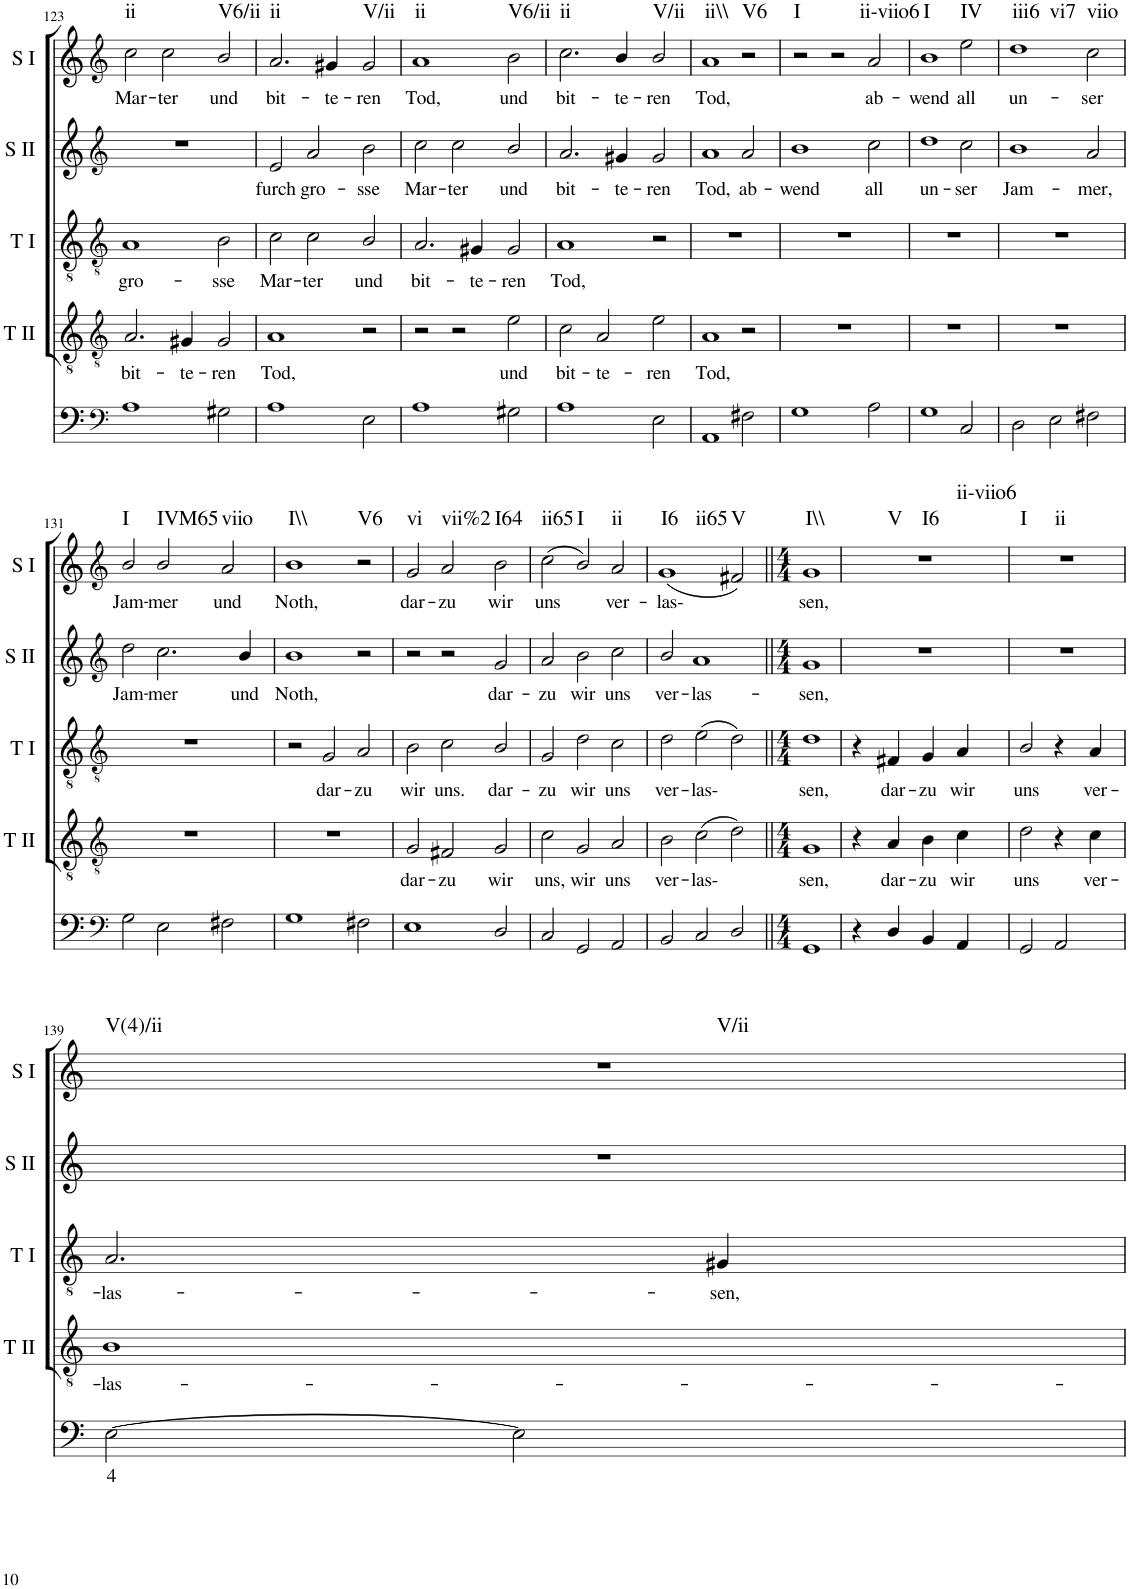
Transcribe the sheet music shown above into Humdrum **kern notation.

**kern	**text	**kern	**text	**kern	**text	**kern	**text	**kern	**text	**harte
*part5	*part5	*part4	*part4	*part3	*part3	*part2	*part2	*part1	*part1	*part1
*staff5	*staff5	*staff4	*staff4	*staff3	*staff3	*staff2	*staff2	*staff1	*staff1	*
*I"Continuo	*	*I"Tenor II	*	*I"Tenor I	*	*I"Soprano II	*	*I"Soprano I	*	*
*	*	*I'T II	*	*I'T I	*	*I'S II	*	*I'S I	*	*
!!LO:PB:g=z
*clefF4	*	*clefGv2	*	*clefGv2	*	*clefG2	*	*clefG2	*	*
*k[]	*	*k[]	*	*k[]	*	*k[]	*	*k[]	*	*
*M3/2	*	*M3/2	*	*M3/2	*	*M3/2	*	*M3/2	*	*
=123	=123	=123	=123	=123	=123	=123	=123	=123	=123	=123
!	!	!	!LO:LY:b	!	!LO:LY:b	!	!	!	!LO:LY:b	!LO:H:kt=ii
1A	.	2.A/	bit-	1A	gro-	1.r	.	2cc\	Mar-	N
!	!	!	!	!	!	!	!	!	!LO:LY:b	!
.	.	.	.	.	.	.	.	2cc\	ter	.
!	!	!	!LO:LY:b	!	!	!	!	!	!	!
.	.	4G#X/	te-	.	.	.	.	.	.	.
!	!	!	!LO:LY:b	!	!LO:LY:b	!	!	!	!LO:LY:b	!LO:H:kt=V6/ii
2G#X\	.	2G#/	ren	2B\	sse	.	.	2b/	und	N
=124	=124	=124	=124	=124	=124	=124	=124	=124	=124	=124
!	!	!	!LO:LY:b	!	!LO:LY:b	!	!LO:LY:b	!	!LO:LY:b	!LO:H:kt=ii
1A	.	1A	Tod,	2c\	Mar-	2e/	furch	2.a/	bit-	N
!	!	!	!	!	!LO:LY:b	!	!LO:LY:b	!	!	!
.	.	.	.	2c\	ter	2a/	gro-	.	.	.
!	!	!	!	!	!	!	!	!	!LO:LY:b	!
.	.	.	.	.	.	.	.	4g#X/	te-	.
!	!	!	!	!	!LO:LY:b	!	!LO:LY:b	!	!LO:LY:b	!LO:H:kt=V/ii
2E\	.	2r	.	2B/	und	2b\	sse	2g#/	ren	N
=125	=125	=125	=125	=125	=125	=125	=125	=125	=125	=125
!	!	!	!	!	!LO:LY:b	!	!LO:LY:b	!	!LO:LY:b	!LO:H:kt=ii
1A	.	2r	.	2.A/	bit-	2cc\	Mar-	1a	Tod,	N
!	!	!	!	!	!	!	!LO:LY:b	!	!	!
.	.	2r	.	.	.	2cc\	ter	.	.	.
!	!	!	!	!	!LO:LY:b	!	!	!	!	!
.	.	.	.	4G#X/	te-	.	.	.	.	.
!	!	!	!LO:LY:b	!	!LO:LY:b	!	!LO:LY:b	!	!LO:LY:b	!LO:H:kt=V6/ii
2G#X\	.	2e\	und	2G#/	ren	2b/	und	2b\	und	N
=126	=126	=126	=126	=126	=126	=126	=126	=126	=126	=126
!	!	!	!LO:LY:b	!	!LO:LY:b	!	!LO:LY:b	!	!LO:LY:b	!LO:H:kt=ii
1A	.	2c\	bit-	1A	Tod,	2.a/	bit-	2.cc\	bit-	N
!	!	!	!LO:LY:b	!	!	!	!	!	!	!
.	.	2A/	te-	.	.	.	.	.	.	.
!	!	!	!	!	!	!	!LO:LY:b	!	!LO:LY:b	!
.	.	.	.	.	.	4g#X/	te-	4b/	te-	.
!	!	!	!LO:LY:b	!	!	!	!LO:LY:b	!	!LO:LY:b	!LO:H:kt=V/ii
2E\	.	2e\	ren	2r	.	2g#/	ren	2b/	ren	N
=127	=127	=127	=127	=127	=127	=127	=127	=127	=127	=127
!	!	!	!LO:LY:b	!	!	!	!LO:LY:b	!	!LO:LY:b	!LO:H:kt=ii\\
1AA	.	1A	Tod,	1.r	.	1a	Tod,	1a	Tod,	N
!	!	!	!	!	!	!	!LO:LY:b	!	!	!LO:H:kt=V6
2F#X\	.	2r	.	.	.	2a/	ab-	2r	.	N
=128	=128	=128	=128	=128	=128	=128	=128	=128	=128	=128
!	!	!	!	!	!	!	!LO:LY:b	!	!	!LO:H:kt=I
1G	.	1.r	.	1.r	.	1b	wend	2r	.	N
.	.	.	.	.	.	.	.	2r	.	.
!	!	!	!	!	!	!	!LO:LY:b	!	!LO:LY:b	!LO:H:kt=ii-viio6
2A\	.	.	.	.	.	2cc\	all	2a/	ab-	N
=129	=129	=129	=129	=129	=129	=129	=129	=129	=129	=129
!	!	!	!	!	!	!	!LO:LY:b	!	!LO:LY:b	!LO:H:kt=I
1G	.	1.r	.	1.r	.	1dd	un-	1b	wend	N
!	!	!	!	!	!	!	!LO:LY:b	!	!LO:LY:b	!LO:H:kt=IV
2C/	.	.	.	.	.	2cc\	ser	2ee\	all	N
=130	=130	=130	=130	=130	=130	=130	=130	=130	=130	=130
!	!	!	!	!	!	!	!LO:LY:b	!	!LO:LY:b	!LO:H:n=1:kt=iii6
!	!	!	!	!	!	!	!	!	!	!LO:H:n=2:kt=vi7
2D\	.	1.r	.	1.r	.	1b	Jam-	1dd	un-	N N
2E\	.	.	.	.	.	.	.	.	.	.
!	!	!	!	!	!	!	!LO:LY:b	!	!LO:LY:b	!LO:H:kt=viio
2F#X\	.	.	.	.	.	2a/	mer,	2cc\	ser	N
!!LO:LB:g=z
=131	=131	=131	=131	=131	=131	=131	=131	=131	=131	=131
*clefF4	*	*clefGv2	*	*clefGv2	*	*clefG2	*	*clefG2	*	*
!	!	!	!	!	!	!	!LO:LY:b	!	!LO:LY:b	!LO:H:kt=I
2G\	.	1.r	.	1.r	.	2dd\	Jam-	2b/	Jam-	N
!	!	!	!	!	!	!	!LO:LY:b	!	!LO:LY:b	!LO:H:kt=IVM65
2E\	.	.	.	.	.	2.cc\	mer	2b/	mer	N
!	!	!	!	!	!	!	!	!	!LO:LY:b	!LO:H:kt=viio
2F#X\	.	.	.	.	.	.	.	2a/	und	N
!	!	!	!	!	!	!	!LO:LY:b	!	!	!
.	.	.	.	.	.	4b/	und	.	.	.
=132	=132	=132	=132	=132	=132	=132	=132	=132	=132	=132
!	!	!	!	!	!	!	!LO:LY:b	!	!LO:LY:b	!LO:H:kt=I\\
1G	.	1.r	.	2r	.	1b	Noth,	1b	Noth,	N
!	!	!	!	!	!LO:LY:b	!	!	!	!	!
.	.	.	.	2G/	dar-	.	.	.	.	.
!	!	!	!	!	!LO:LY:b	!	!	!	!	!LO:H:kt=V6
2F#X\	.	.	.	2A/	zu	2r	.	2r	.	N
=133	=133	=133	=133	=133	=133	=133	=133	=133	=133	=133
!	!	!	!LO:LY:b	!	!LO:LY:b	!	!	!	!LO:LY:b	!LO:H:kt=vi
1E	.	2G/	dar-	2B\	wir	2r	.	2g/	dar-	N
!	!	!	!LO:LY:b	!	!LO:LY:b	!	!	!	!LO:LY:b	!LO:H:kt=vii%2
.	.	2F#X/	zu	2c\	uns.	2r	.	2a/	zu	N
!	!	!	!LO:LY:b	!	!LO:LY:b	!	!LO:LY:b	!	!LO:LY:b	!LO:H:kt=I64
2D/	.	2G/	wir	2B/	dar-	2g/	dar-	2b\	wir	N
=134	=134	=134	=134	=134	=134	=134	=134	=134	=134	=134
!	!	!	!LO:LY:b	!	!LO:LY:b	!	!LO:LY:b	!	!LO:LY:b	!LO:H:kt=ii65
2C/	.	2c\	uns,	2G/	zu	2a/	zu	(2cc\	uns	N
!	!	!	!LO:LY:b	!	!LO:LY:b	!	!LO:LY:b	!	!	!LO:H:kt=I
2GG/	.	2G/	wir	2d\	wir	2b\	wir	2b/)	.	N
!	!	!	!LO:LY:b	!	!LO:LY:b	!	!LO:LY:b	!	!LO:LY:b	!LO:H:kt=ii
2AA/	.	2A/	uns	2c\	uns	2cc\	uns	2a/	ver-	N
=135	=135	=135	=135	=135	=135	=135	=135	=135	=135	=135
!	!	!	!LO:LY:b	!	!LO:LY:b	!	!LO:LY:b	!	!LO:LY:b	!LO:H:n=1:kt=I6
!	!	!	!	!	!	!	!	!	!	!LO:H:n=2:kt=ii65
2BB/	.	2B\	ver-	2d\	ver-	2b/	ver-	(1g	las-	N N
!	!	!	!LO:LY:b	!	!LO:LY:b	!	!LO:LY:b	!	!	!
2C/	.	(2c\	las-	(2e\	las-	1a	las-	.	.	.
!	!	!	!	!	!	!	!	!	!	!LO:H:kt=V
2D/	.	2d\)	.	2d\)	.	.	.	2f#X/)	.	N
=136||	=136||	=136||	=136||	=136||	=136||	=136||	=136||	=136||	=136||	=136||
*M4/4	*	*M4/4	*	*M4/4	*	*M4/4	*	*M4/4	*	*
!	!	!	!LO:LY:b	!	!LO:LY:b	!	!LO:LY:b	!	!LO:LY:b	!LO:H:kt=I\\
1GG	.	1G	sen,	1d	sen,	1g	sen,	1g	sen,	N
=137	=137	=137	=137	=137	=137	=137	=137	=137	=137	=137
!	!	!	!	!	!	!	!	!	!	!LO:H:n=1:kt=V
!	!	!	!	!	!	!	!	!	!	!LO:H:n=2:kt=I6
!	!	!	!	!	!	!	!	!	!	!LO:H:n=3:kt=ii-viio6
4r	.	4r	.	4r	.	1r	.	1r	.	N N N
!	!	!	!LO:LY:b	!	!LO:LY:b	!	!	!	!	!
4D/	.	4A/	dar-	4F#X/	dar-	.	.	.	.	.
!	!	!	!LO:LY:b	!	!LO:LY:b	!	!	!	!	!
4BB/	.	4B\	zu	4G/	zu	.	.	.	.	.
!	!	!	!LO:LY:b	!	!LO:LY:b	!	!	!	!	!
4AA/	.	4c\	wir	4A/	wir	.	.	.	.	.
=138	=138	=138	=138	=138	=138	=138	=138	=138	=138	=138
!	!	!	!LO:LY:b	!	!LO:LY:b	!	!	!	!	!LO:H:n=1:kt=I
!	!	!	!	!	!	!	!	!	!	!LO:H:n=2:kt=ii
2GG/	.	2d\	uns	2B/	uns	1r	.	1r	.	N N
2AA/	.	4r	.	4r	.	.	.	.	.	.
!	!	!	!LO:LY:b	!	!LO:LY:b	!	!	!	!	!
.	.	4c\	ver-	4A/	ver-	.	.	.	.	.
!!LO:LB:g=z
=139	=139	=139	=139	=139	=139	=139	=139	=139	=139	=139
!	!LO:LY:b	!	!LO:LY:b	!	!LO:LY:b	!	!	!	!	!LO:H:n=1:kt=V(4)/ii
!	!	!	!	!	!	!	!	!	!	!LO:H:n=2:kt=V/ii
[2E\	4	1B	las-	2.A/	las-	1r	.	1r	.	N N
2E\]	.	.	.	.	.	.	.	.	.	.
!	!	!	!	!	!LO:LY:b	!	!	!	!	!
.	.	.	.	4G#X/	sen,	.	.	.	.	.
=	=	=	=	=	=	=	=	=	=	=
*-	*-	*-	*-	*-	*-	*-	*-	*-	*-	*-
